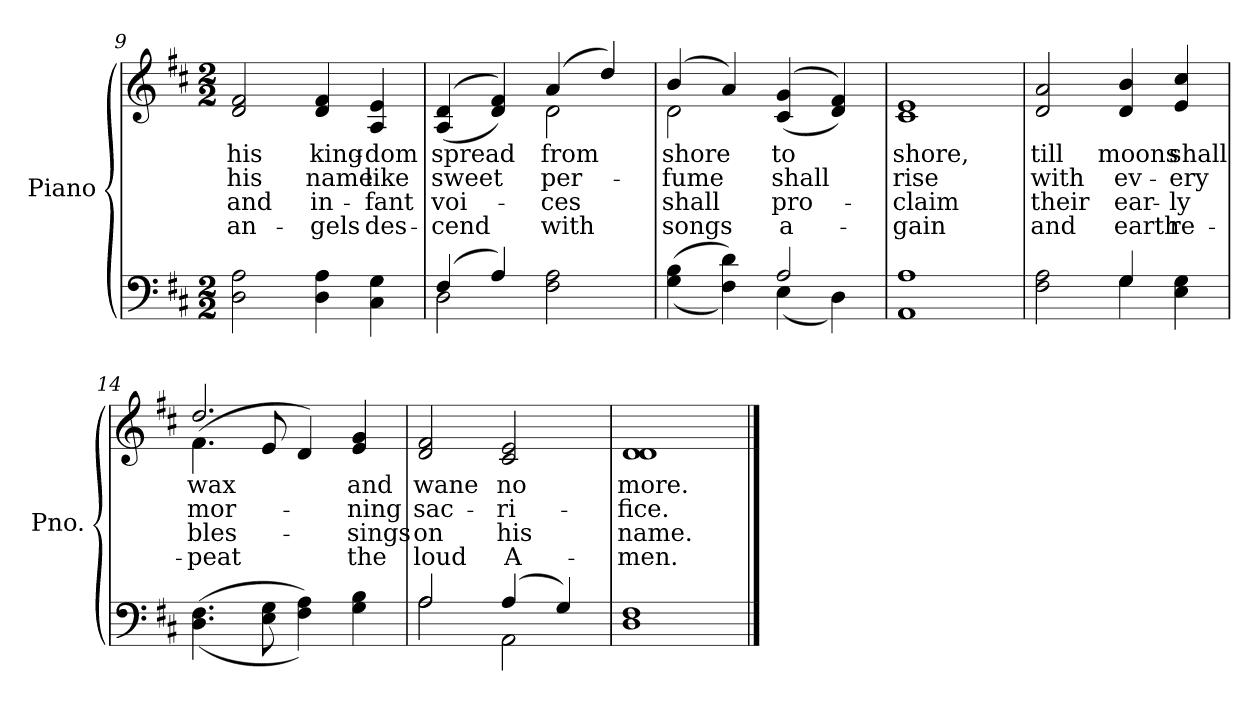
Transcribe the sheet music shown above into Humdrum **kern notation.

**kern	**kern	**text	**text	**text	**text
*part2	*part1	*part1	*part1	*part1	*part1
*staff2	*staff1	*staff1	*staff1	*staff1	*staff1
*I"Piano	*I"Piano	*	*	*	*
*I'Pno.	*I'Pno.	*	*	*	*
!!LO:LB:g=z
*clefF4	*clefG2	*	*	*	*
*k[f#c#]	*k[f#c#]	*	*	*	*
*D:	*D:	*	*	*	*
*M2/2	*M2/2	*	*	*	*
=9	=9	=9	=9	=9	=9
!	!	!LO:LY:b:color=#000000	!LO:LY:b:color=#000000	!LO:LY:b:color=#000000	!LO:LY:b:color=#000000
2Di\ 2Ai	2di/ 2f#i	his	his	and	an-
!	!	!LO:LY:b:color=#000000	!LO:LY:b:color=#000000	!LO:LY:b:color=#000000	!LO:LY:b:color=#000000
4Di\ 4Ai	4di/ 4f#i	king-	name	-in-	-gels
!	!	!LO:LY:b:color=#000000	!LO:LY:b:color=#000000	!LO:LY:b:color=#000000	!LO:LY:b:color=#000000
4C#i\ 4Gi	4Ai/ 4ei	-dom	like	fant	des-
=10	=10	=10	=10	=10	=10
*^	*	*	*	*	*
!	!	!	!LO:LY:b:color=#000000	!LO:LY:b:color=#000000	!LO:LY:b:color=#000000	!LO:LY:b:color=#000000
*	*	*^	*	*	*	*
(4F#i/	2Di\	((4Ai/ 4di	2ryy	spread	sweet	-voi-	-cend
4Ai/)	.	4di/ 4f#i))	.	.	.	.	.
!	!	!	!	!LO:LY:b:color=#000000	!LO:LY:b:color=#000000	!LO:LY:b:color=#000000	!LO:LY:b:color=#000000
2F#i\ 2Ai	2ryy	(4ai/	2di\	from	per-	ces	with
.	.	4ddi/)	.	.	.	.	.
=11	=11	=11	=11	=11	=11	=11	=11
!	!	!	!	!LO:LY:b:color=#000000	!LO:LY:b:color=#000000	!LO:LY:b:color=#000000	!LO:LY:b:color=#000000
((4Gi\ 4Bi	2ryy	(4bi/	2di\	shore	-fume	shall	songs
4F#i\ 4di))	.	4ai/)	.	.	.	.	.
!	!	!	!	!LO:LY:b:color=#000000	!LO:LY:b:color=#000000	!LO:LY:b:color=#000000	!LO:LY:b:color=#000000
2Ai/	(4Ei\	((4c#i/ 4gi	2ryy	to	shall	pro-	-a-
.	4Di\)	4di/ 4f#i))	.	.	.	.	.
*v	*v	*	*	*	*	*	*
*	*v	*v	*	*	*	*
=12	=12	=12	=12	=12	=12
*^	*	*	*	*	*
!	!	!	!LO:LY:b:color=#000000	!LO:LY:b:color=#000000	!LO:LY:b:color=#000000	!LO:LY:b:color=#000000
*v	*v	*	*	*	*	*
1AAi 1Ai	1c#i 1ei	shore,	rise	-claim	gain
!!LO:LB:g=z
=13	=13	=13	=13	=13	=13
*^	*	*	*	*	*
!	!	!	!LO:LY:b:color=#000000	!LO:LY:b:color=#000000	!LO:LY:b:color=#000000	!LO:LY:b:color=#000000
2F#i\ 2Ai	2ryy	2di/ 2ai	till	with	their	and
!	!	!	!LO:LY:b:color=#000000	!LO:LY:b:color=#000000	!LO:LY:b:color=#000000	!LO:LY:b:color=#000000
4Gi/	4Gi\	4di/ 4bi	moons	ev-	ear-	-earth
!	!	!	!LO:LY:b:color=#000000	!LO:LY:b:color=#000000	!LO:LY:b:color=#000000	!LO:LY:b:color=#000000
4Ei\ 4Gi	4ryy	4ei/ 4cc#i	shall	-ery	ly	re-
*v	*v	*	*	*	*	*
=14	=14	=14	=14	=14	=14
*^	*	*	*	*	*
!	!	!	!LO:LY:b:color=#000000	!LO:LY:b:color=#000000	!LO:LY:b:color=#000000	!LO:LY:b:color=#000000
*v	*v	*^	*	*	*	*
((4.Di\ 4.F#i	2.ddi/	(4.f#i\	wax	mor-	-bles-	-peat
8Ei\ 8Gi	.	8ei/	.	.	.	.
4F#i\ 4Ai))	.	4di/)	.	.	.	.
!	!	!	!LO:LY:b:color=#000000	!LO:LY:b:color=#000000	!LO:LY:b:color=#000000	!LO:LY:b:color=#000000
4Gi\ 4Bi	4ei/ 4gi	4ryy	and	-ning	sings	the
*	*v	*v	*	*	*	*
=15	=15	=15	=15	=15	=15
*^	*	*	*	*	*
*	*	*^	*	*	*	*
!	!	!	!	!LO:LY:b:color=#000000	!LO:LY:b:color=#000000	!LO:LY:b:color=#000000	!LO:LY:b:color=#000000
*	*	*v	*v	*	*	*	*
2Ai/	2Ai\	2di/ 2f#i	wane	sac-	on	loud
!	!	!	!LO:LY:b:color=#000000	!LO:LY:b:color=#000000	!LO:LY:b:color=#000000	!LO:LY:b:color=#000000
(4Ai/	2AAi\	2c#i/ 2ei	no	-ri-	his	A-
4Gi/)	.	.	.	.	.	.
*v	*v	*	*	*	*	*
=16	=16	=16	=16	=16	=16
!	!	!LO:LY:b:color=#000000	!LO:LY:b:color=#000000	!LO:LY:b:color=#000000	!LO:LY:b:color=#000000
1Di 1F#i	1di 1di	more.	-fice.	-name.	men.
==	==	==	==	==	==
*-	*-	*-	*-	*-	*-
